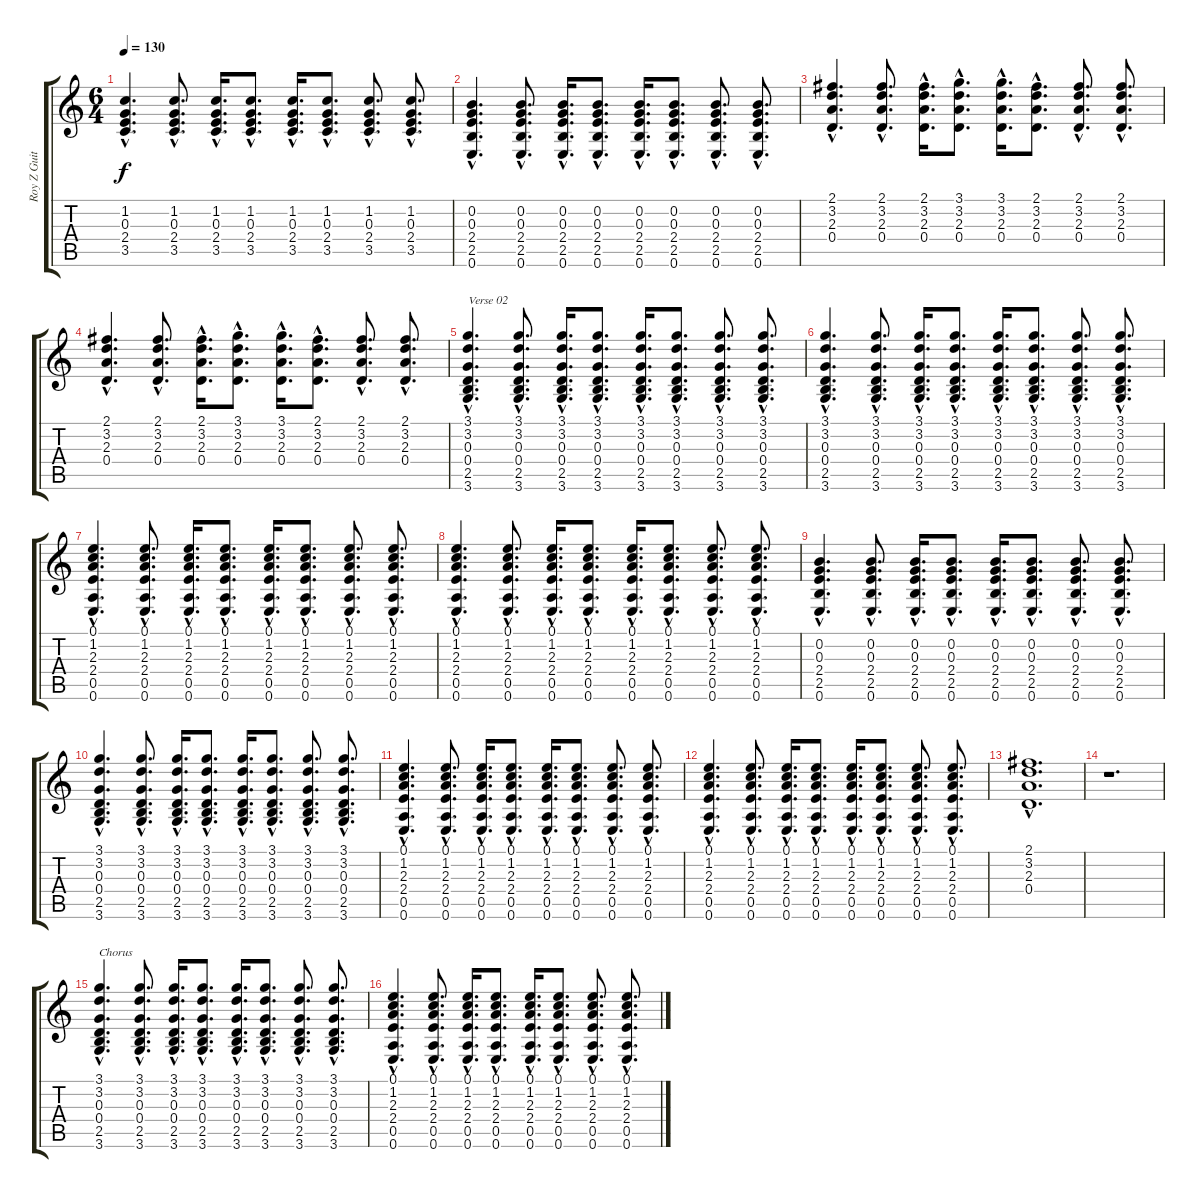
\track ("Roy Z Guitar 01" "Roy Z Guit") {instrument acousticguitarsteel}
\staff {score tabs}
\tuning (E4 B3 G3 D3 A2 E2) {hide}
\ts (6 4)
\tempo 130
\clef g2
\ks c
(1.2{hac} 0.3{hac} 2.4{hac} 3.5{hac}).4{d dy f} (1.2{hac} 0.3{hac} 2.4{hac} 3.5{hac}).8{d} (1.2{hac} 0.3{hac} 2.4{hac} 3.5{hac}).16{d} (1.2{hac} 0.3{hac} 2.4{hac} 3.5{hac}).8{d} (1.2{hac} 0.3{hac} 2.4{hac} 3.5{hac}).16{d} (1.2{hac} 0.3{hac} 2.4{hac} 3.5{hac}).8{d} (1.2{hac} 0.3{hac} 2.4{hac} 3.5{hac}).8{d} (1.2{hac} 0.3{hac} 2.4{hac} 3.5{hac}).8{d} |
(0.2{hac} 0.3{hac} 2.4{hac} 2.5{hac} 0.6{hac}).4{d} (0.2{hac} 0.3{hac} 2.4{hac} 2.5{hac} 0.6{hac}).8{d} (0.2{hac} 0.3{hac} 2.4{hac} 2.5{hac} 0.6{hac}).16{d} (0.2{hac} 0.3{hac} 2.4{hac} 2.5{hac} 0.6{hac}).8{d} (0.2{hac} 0.3{hac} 2.4{hac} 2.5{hac} 0.6{hac}).16{d} (0.2{hac} 0.3{hac} 2.4{hac} 2.5{hac} 0.6{hac}).8{d} (0.2{hac} 0.3{hac} 2.4{hac} 2.5{hac} 0.6{hac}).8{d} (0.2{hac} 0.3{hac} 2.4{hac} 2.5{hac} 0.6{hac}).8{d} |
(2.1{hac} 3.2{hac} 2.3{hac} 0.4{hac}).4{d} (2.1{hac} 3.2{hac} 2.3{hac} 0.4{hac}).8{d} (2.1{hac} 3.2{hac} 2.3{hac} 0.4{hac}).16{d} (3.1{hac} 3.2{hac} 2.3{hac} 0.4{hac}).8{d} (3.1{hac} 3.2{hac} 2.3{hac} 0.4{hac}).16{d} (2.1{hac} 3.2{hac} 2.3{hac} 0.4{hac}).8{d} (2.1{hac} 3.2{hac} 2.3{hac} 0.4{hac}).8{d} (2.1{hac} 3.2{hac} 2.3{hac} 0.4{hac}).8{d} |
(2.1{hac} 3.2{hac} 2.3{hac} 0.4{hac}).4{d} (2.1{hac} 3.2{hac} 2.3{hac} 0.4{hac}).8{d} (2.1{hac} 3.2{hac} 2.3{hac} 0.4{hac}).16{d} (3.1{hac} 3.2{hac} 2.3{hac} 0.4{hac}).8{d} (3.1{hac} 3.2{hac} 2.3{hac} 0.4{hac}).16{d} (2.1{hac} 3.2{hac} 2.3{hac} 0.4{hac}).8{d} (2.1{hac} 3.2{hac} 2.3{hac} 0.4{hac}).8{d} (2.1{hac} 3.2{hac} 2.3{hac} 0.4{hac}).8{d} |
(3.1{hac} 3.2{hac} 0.3{hac} 0.4{hac} 2.5{hac} 3.6{hac}).4{d txt "Verse 02"} (3.1{hac} 3.2{hac} 0.3{hac} 0.4{hac} 2.5{hac} 3.6{hac}).8{d} (3.1{hac} 3.2{hac} 0.3{hac} 0.4{hac} 2.5{hac} 3.6{hac}).16{d} (3.1{hac} 3.2{hac} 0.3{hac} 0.4{hac} 2.5{hac} 3.6{hac}).8{d} (3.1{hac} 3.2{hac} 0.3{hac} 0.4{hac} 2.5{hac} 3.6{hac}).16{d} (3.1{hac} 3.2{hac} 0.3{hac} 0.4{hac} 2.5{hac} 3.6{hac}).8{d} (3.1{hac} 3.2{hac} 0.3{hac} 0.4{hac} 2.5{hac} 3.6{hac}).8{d} (3.1{hac} 3.2{hac} 0.3{hac} 0.4{hac} 2.5{hac} 3.6{hac}).8{d} |
(3.1{hac} 3.2{hac} 0.3{hac} 0.4{hac} 2.5{hac} 3.6{hac}).4{d} (3.1{hac} 3.2{hac} 0.3{hac} 0.4{hac} 2.5{hac} 3.6{hac}).8{d} (3.1{hac} 3.2{hac} 0.3{hac} 0.4{hac} 2.5{hac} 3.6{hac}).16{d} (3.1{hac} 3.2{hac} 0.3{hac} 0.4{hac} 2.5{hac} 3.6{hac}).8{d} (3.1{hac} 3.2{hac} 0.3{hac} 0.4{hac} 2.5{hac} 3.6{hac}).16{d} (3.1{hac} 3.2{hac} 0.3{hac} 0.4{hac} 2.5{hac} 3.6{hac}).8{d} (3.1{hac} 3.2{hac} 0.3{hac} 0.4{hac} 2.5{hac} 3.6{hac}).8{d} (3.1{hac} 3.2{hac} 0.3{hac} 0.4{hac} 2.5{hac} 3.6{hac}).8{d} |
(0.1{hac} 1.2{hac} 2.3{hac} 2.4{hac} 0.5{hac} 0.6{hac}).4{d} (0.1{hac} 1.2{hac} 2.3{hac} 2.4{hac} 0.5{hac} 0.6{hac}).8{d} (0.1{hac} 1.2{hac} 2.3{hac} 2.4{hac} 0.5{hac} 0.6{hac}).16{d} (0.1{hac} 1.2{hac} 2.3{hac} 2.4{hac} 0.5{hac} 0.6{hac}).8{d} (0.1{hac} 1.2{hac} 2.3{hac} 2.4{hac} 0.5{hac} 0.6{hac}).16{d} (0.1{hac} 1.2{hac} 2.3{hac} 2.4{hac} 0.5{hac} 0.6{hac}).8{d} (0.1{hac} 1.2{hac} 2.3{hac} 2.4{hac} 0.5{hac} 0.6{hac}).8{d} (0.1{hac} 1.2{hac} 2.3{hac} 2.4{hac} 0.5{hac} 0.6{hac}).8{d} |
(0.1{hac} 1.2{hac} 2.3{hac} 2.4{hac} 0.5{hac} 0.6{hac}).4{d} (0.1{hac} 1.2{hac} 2.3{hac} 2.4{hac} 0.5{hac} 0.6{hac}).8{d} (0.1{hac} 1.2{hac} 2.3{hac} 2.4{hac} 0.5{hac} 0.6{hac}).16{d} (0.1{hac} 1.2{hac} 2.3{hac} 2.4{hac} 0.5{hac} 0.6{hac}).8{d} (0.1{hac} 1.2{hac} 2.3{hac} 2.4{hac} 0.5{hac} 0.6{hac}).16{d} (0.1{hac} 1.2{hac} 2.3{hac} 2.4{hac} 0.5{hac} 0.6{hac}).8{d} (0.1{hac} 1.2{hac} 2.3{hac} 2.4{hac} 0.5{hac} 0.6{hac}).8{d} (0.1{hac} 1.2{hac} 2.3{hac} 2.4{hac} 0.5{hac} 0.6{hac}).8{d} |
(0.2{hac} 0.3{hac} 2.4{hac} 2.5{hac} 0.6{hac}).4{d} (0.2{hac} 0.3{hac} 2.4{hac} 2.5{hac} 0.6{hac}).8{d} (0.2{hac} 0.3{hac} 2.4{hac} 2.5{hac} 0.6{hac}).16{d} (0.2{hac} 0.3{hac} 2.4{hac} 2.5{hac} 0.6{hac}).8{d} (0.2{hac} 0.3{hac} 2.4{hac} 2.5{hac} 0.6{hac}).16{d} (0.2{hac} 0.3{hac} 2.4{hac} 2.5{hac} 0.6{hac}).8{d} (0.2{hac} 0.3{hac} 2.4{hac} 2.5{hac} 0.6{hac}).8{d} (0.2{hac} 0.3{hac} 2.4{hac} 2.5{hac} 0.6{hac}).8{d} |
(3.1{hac} 3.2{hac} 0.3{hac} 0.4{hac} 2.5{hac} 3.6{hac}).4{d} (3.1{hac} 3.2{hac} 0.3{hac} 0.4{hac} 2.5{hac} 3.6{hac}).8{d} (3.1{hac} 3.2{hac} 0.3{hac} 0.4{hac} 2.5{hac} 3.6{hac}).16{d} (3.1{hac} 3.2{hac} 0.3{hac} 0.4{hac} 2.5{hac} 3.6{hac}).8{d} (3.1{hac} 3.2{hac} 0.3{hac} 0.4{hac} 2.5{hac} 3.6{hac}).16{d} (3.1{hac} 3.2{hac} 0.3{hac} 0.4{hac} 2.5{hac} 3.6{hac}).8{d} (3.1{hac} 3.2{hac} 0.3{hac} 0.4{hac} 2.5{hac} 3.6{hac}).8{d} (3.1{hac} 3.2{hac} 0.3{hac} 0.4{hac} 2.5{hac} 3.6{hac}).8{d} |
(0.1{hac} 1.2{hac} 2.3{hac} 2.4{hac} 0.5{hac} 0.6{hac}).4{d} (0.1{hac} 1.2{hac} 2.3{hac} 2.4{hac} 0.5{hac} 0.6{hac}).8{d} (0.1{hac} 1.2{hac} 2.3{hac} 2.4{hac} 0.5{hac} 0.6{hac}).16{d} (0.1{hac} 1.2{hac} 2.3{hac} 2.4{hac} 0.5{hac} 0.6{hac}).8{d} (0.1{hac} 1.2{hac} 2.3{hac} 2.4{hac} 0.5{hac} 0.6{hac}).16{d} (0.1{hac} 1.2{hac} 2.3{hac} 2.4{hac} 0.5{hac} 0.6{hac}).8{d} (0.1{hac} 1.2{hac} 2.3{hac} 2.4{hac} 0.5{hac} 0.6{hac}).8{d} (0.1{hac} 1.2{hac} 2.3{hac} 2.4{hac} 0.5{hac} 0.6{hac}).8{d} |
(0.1{hac} 1.2{hac} 2.3{hac} 2.4{hac} 0.5{hac} 0.6{hac}).4{d} (0.1{hac} 1.2{hac} 2.3{hac} 2.4{hac} 0.5{hac} 0.6{hac}).8{d} (0.1{hac} 1.2{hac} 2.3{hac} 2.4{hac} 0.5{hac} 0.6{hac}).16{d} (0.1{hac} 1.2{hac} 2.3{hac} 2.4{hac} 0.5{hac} 0.6{hac}).8{d} (0.1{hac} 1.2{hac} 2.3{hac} 2.4{hac} 0.5{hac} 0.6{hac}).16{d} (0.1{hac} 1.2{hac} 2.3{hac} 2.4{hac} 0.5{hac} 0.6{hac}).8{d} (0.1{hac} 1.2{hac} 2.3{hac} 2.4{hac} 0.5{hac} 0.6{hac}).8{d} (0.1{hac} 1.2{hac} 2.3{hac} 2.4{hac} 0.5{hac} 0.6{hac}).8{d} |
(2.1{hac} 3.2{hac} 2.3{hac} 0.4{hac}).1{d} |
r.1{d} |
(3.1{hac} 3.2{hac} 0.3{hac} 0.4{hac} 2.5{hac} 3.6{hac}).4{d txt "Chorus"} (3.1{hac} 3.2{hac} 0.3{hac} 0.4{hac} 2.5{hac} 3.6{hac}).8{d} (3.1{hac} 3.2{hac} 0.3{hac} 0.4{hac} 2.5{hac} 3.6{hac}).16{d} (3.1{hac} 3.2{hac} 0.3{hac} 0.4{hac} 2.5{hac} 3.6{hac}).8{d} (3.1{hac} 3.2{hac} 0.3{hac} 0.4{hac} 2.5{hac} 3.6{hac}).16{d} (3.1{hac} 3.2{hac} 0.3{hac} 0.4{hac} 2.5{hac} 3.6{hac}).8{d} (3.1{hac} 3.2{hac} 0.3{hac} 0.4{hac} 2.5{hac} 3.6{hac}).8{d} (3.1{hac} 3.2{hac} 0.3{hac} 0.4{hac} 2.5{hac} 3.6{hac}).8{d} |
(0.1{hac} 1.2{hac} 2.3{hac} 2.4{hac} 0.5{hac} 0.6{hac}).4{d} (0.1{hac} 1.2{hac} 2.3{hac} 2.4{hac} 0.5{hac} 0.6{hac}).8{d} (0.1{hac} 1.2{hac} 2.3{hac} 2.4{hac} 0.5{hac} 0.6{hac}).16{d} (0.1{hac} 1.2{hac} 2.3{hac} 2.4{hac} 0.5{hac} 0.6{hac}).8{d} (0.1{hac} 1.2{hac} 2.3{hac} 2.4{hac} 0.5{hac} 0.6{hac}).16{d} (0.1{hac} 1.2{hac} 2.3{hac} 2.4{hac} 0.5{hac} 0.6{hac}).8{d} (0.1{hac} 1.2{hac} 2.3{hac} 2.4{hac} 0.5{hac} 0.6{hac}).8{d} (0.1{hac} 1.2{hac} 2.3{hac} 2.4{hac} 0.5{hac} 0.6{hac}).8{d}
